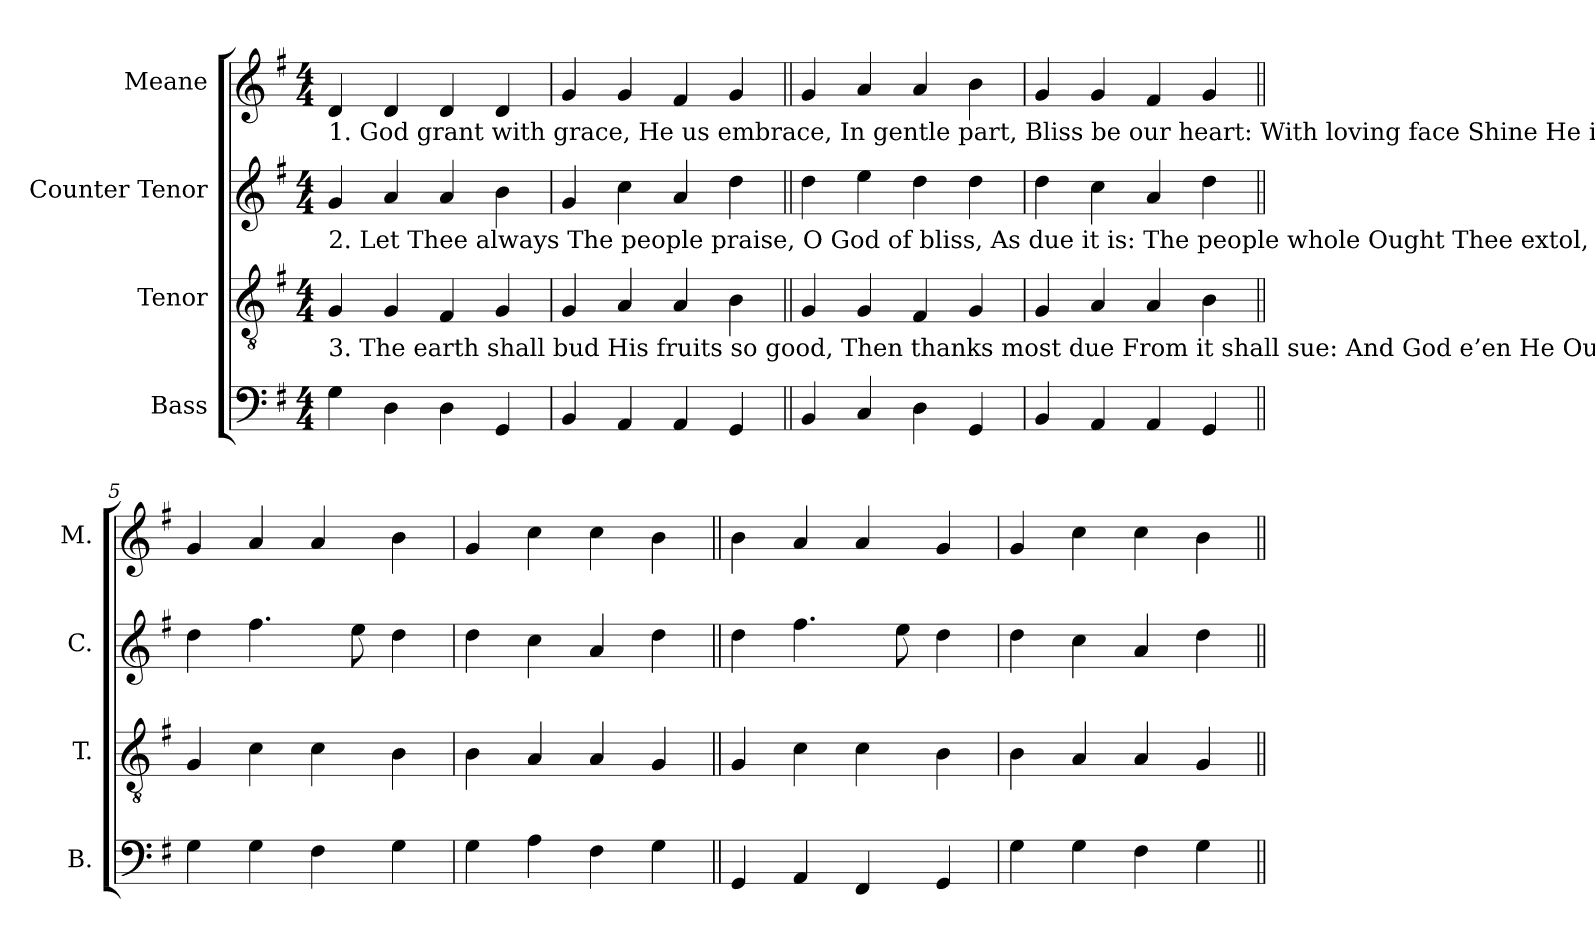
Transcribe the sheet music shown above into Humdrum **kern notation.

**kern	**kern	**kern	**kern
*part4	*part3	*part2	*part1
*staff4	*staff3	*staff2	*staff1
*I"Bass	*I"Tenor	*I"Counter Tenor	*I"Meane
*I'B.	*I'T.	*I'C.	*I'M.
*clefF4	*clefGv2	*clefG2	*clefG2
*k[f#]	*k[f#]	*k[f#]	*k[f#]
*M4/4	*M4/4	*M4/4	*M4/4
=1	=1	=1	=1
!	!	!	!LO:TX:b:t=1. God grant with grace,  He us embrace,  In gentle part,   Bliss be our heart&colon;   With loving face   Shine He in place,  His mercies all     On us to fall.
!	!	!LO:TX:b:t=2. Let Thee always   The people praise, O God of bliss,       As due it is&colon;      The people whole  Ought Thee extol, From whom all thing They see to spring.	!
!	!LO:TX:b:t=3. The earth shall bud  His fruits so good,  Then thanks most due  From it shall sue&colon;  And God e’en He  Our God most free  Shall bless us aye  From day to day.	!	!
4G\	4G/	4g/	4d/
4D\	4G/	4a/	4d/
4D\	4F#/	4a/	4d/
4GG/	4G/	4b\	4d/
=2	=2	=2	=2
4BB/	4G/	4g/	4g/
4AA/	4A/	4cc\	4g/
4AA/	4A/	4a/	4f#/
4GG/	4B\	4dd\	4g/
=3||	=3||	=3||	=3||
4BB/	4G/	4dd\	4g/
4C/	4G/	4ee\	4a/
4D\	4F#/	4dd\	4a/
4GG/	4G/	4dd\	4b\
=4	=4	=4	=4
4BB/	4G/	4dd\	4g/
4AA/	4A/	4cc\	4g/
4AA/	4A/	4a/	4f#/
4GG/	4B\	4dd\	4g/
=5||	=5||	=5||	=5||
4G\	4G/	4dd\	4g/
4G\	4c\	4.ff#\	4a/
4F#\	4c\	.	4a/
.	.	8ee\	.
4G\	4B\	4dd\	4b\
=6	=6	=6	=6
4G\	4B\	4dd\	4g/
4A\	4A/	4cc\	4cc\
4F#\	4A/	4a/	4cc\
4G\	4G/	4dd\	4b\
=7||	=7||	=7||	=7||
4GG/	4G/	4dd\	4b\
4AA/	4c\	4.ff#\	4a/
4FF#/	4c\	.	4a/
.	.	8ee\	.
4GG/	4B\	4dd\	4g/
=8	=8	=8	=8
4G\	4B\	4dd\	4g/
4G\	4A/	4cc\	4cc\
4F#\	4A/	4a/	4cc\
4G\	4G/	4dd\	4b\
=||	=||	=||	=||
*-	*-	*-	*-
